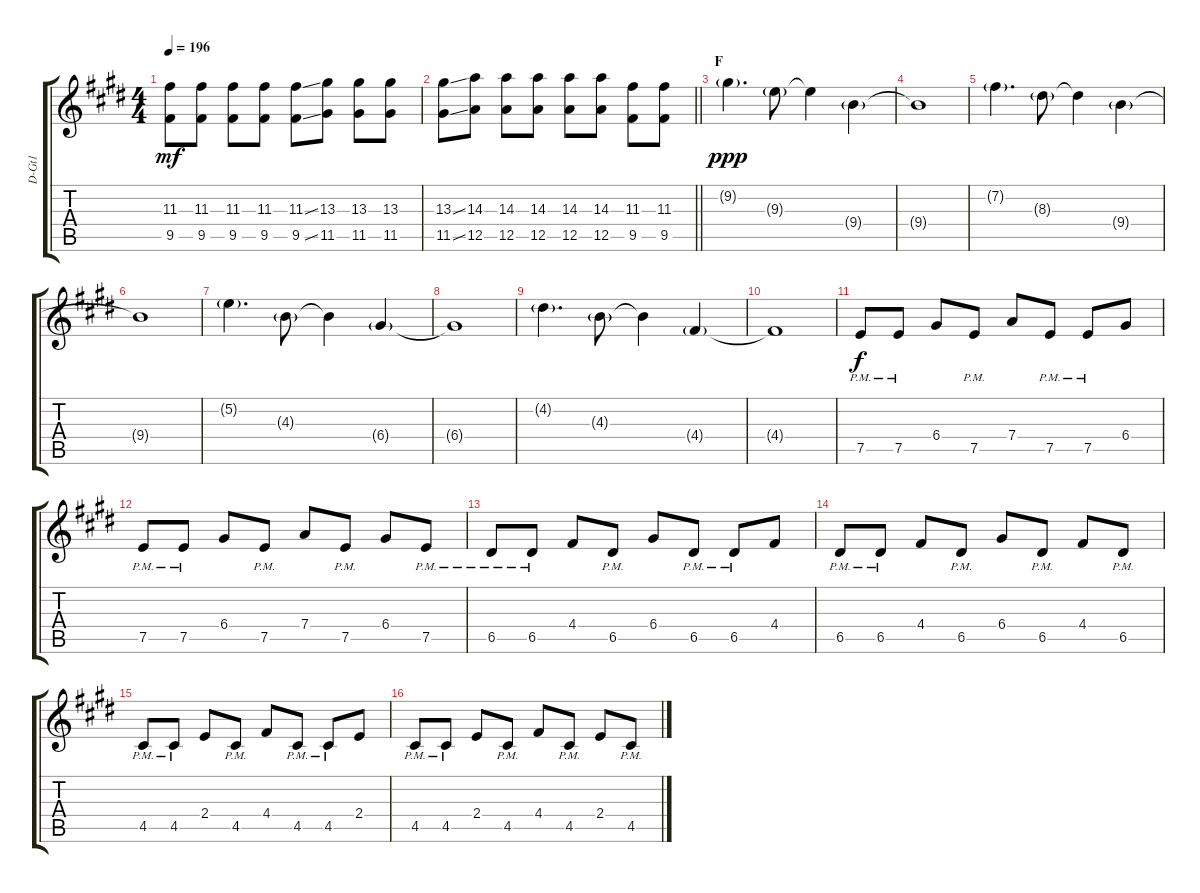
\track ("D-Gt1" "D-Gt1") {instrument distortionguitar}
\staff {score tabs}
\tuning (E4 B3 G3 D3 A2 E2) {hide}
\ts (4 4)
\tempo 196
\clef g2
\ks e
(11.3 9.5).8{dy mf} (11.3 9.5).8 (11.3 9.5).8 (11.3 9.5).8 (11.3{ss} 9.5{ss}).8 (13.3 11.5).8 (13.3 11.5).8 (13.3 11.5).8 |
\barLineRight lightlight
(13.3{ss} 11.5{ss}).8 (14.3 12.5).8 (14.3 12.5).8 (14.3 12.5).8 (14.3 12.5).8 (14.3 12.5).8 (11.3 9.5).8 (11.3 9.5).8 |
\section ("" "F")
9.2{g}.4{d dy ppp} 9.3{g}.8 9.3{t}.4 9.4{g}.4 |
9.4{t}.1 |
7.2{g}.4{d} 8.3{g}.8 8.3{t}.4 9.4{g}.4 |
9.4{t}.1 |
5.2{g}.4{d} 4.3{g}.8 4.3{t}.4 6.4{g}.4 |
6.4{t}.1 |
4.2{g}.4{d} 4.3{g}.8 4.3{t}.4 4.4{g}.4 |
4.4{t}.1 |
7.5{pm}.8{dy f} 7.5{pm}.8 6.4.8 7.5{pm}.8 7.4.8 7.5{pm}.8 7.5{pm}.8 6.4.8 |
7.5{pm}.8 7.5{pm}.8 6.4.8 7.5{pm}.8 7.4.8 7.5{pm}.8 6.4.8 7.5{pm}.8 |
6.5{pm}.8 6.5{pm}.8 4.4.8 6.5{pm}.8 6.4.8 6.5{pm}.8 6.5{pm}.8 4.4.8 |
6.5{pm}.8 6.5{pm}.8 4.4.8 6.5{pm}.8 6.4.8 6.5{pm}.8 4.4.8 6.5{pm}.8 |
4.5{pm}.8 4.5{pm}.8 2.4.8 4.5{pm}.8 4.4.8 4.5{pm}.8 4.5{pm}.8 2.4.8 |
4.5{pm}.8 4.5{pm}.8 2.4.8 4.5{pm}.8 4.4.8 4.5{pm}.8 2.4.8 4.5{pm}.8
